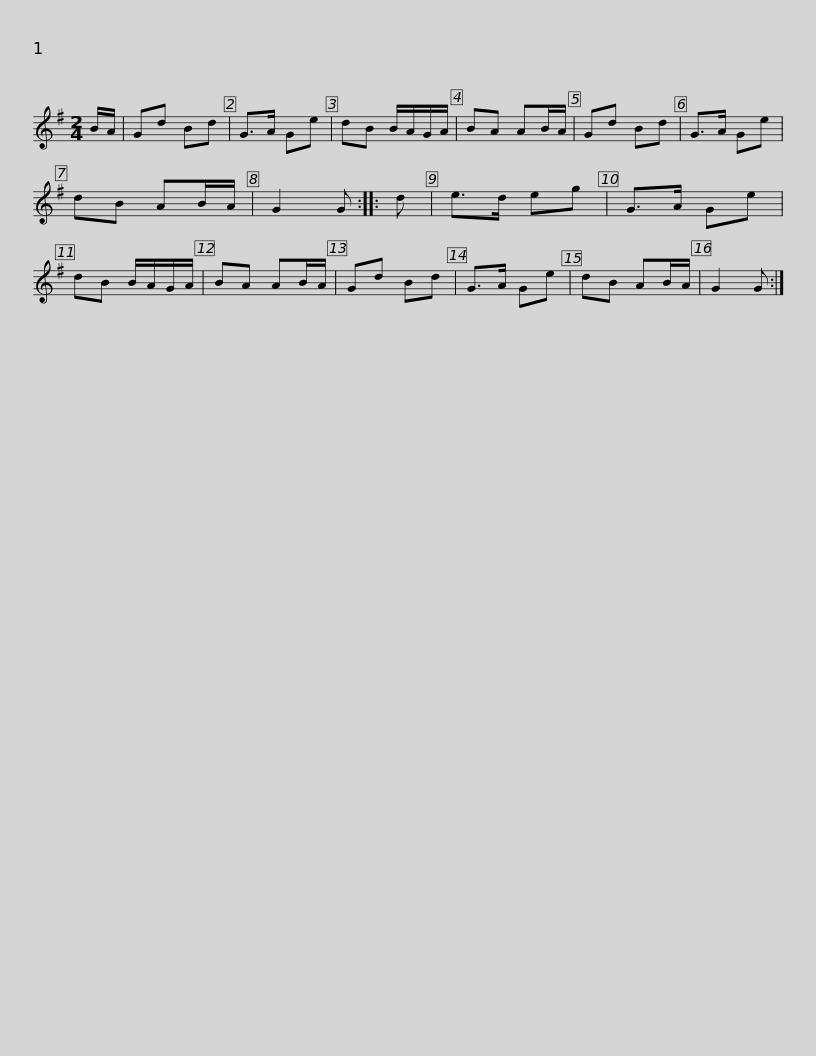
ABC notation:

X:1
L:1/8
M:2/4
I:linebreak $
K:G
V:1 treble
V:1
 B/A/ | Gd Bd | G>A Ge | dB B/A/G/A/ | BA AB/A/ | %5
 Gd Bd | G>A Ge | dB AB/A/ | G2 G :: d | %10
 e>d eg |$ G>A Ge | dB B/A/G/A/ | BA AB/A/ | Gd Bd | %15
 G>A Ge | dB AB/A/ | G2 G :| %18
